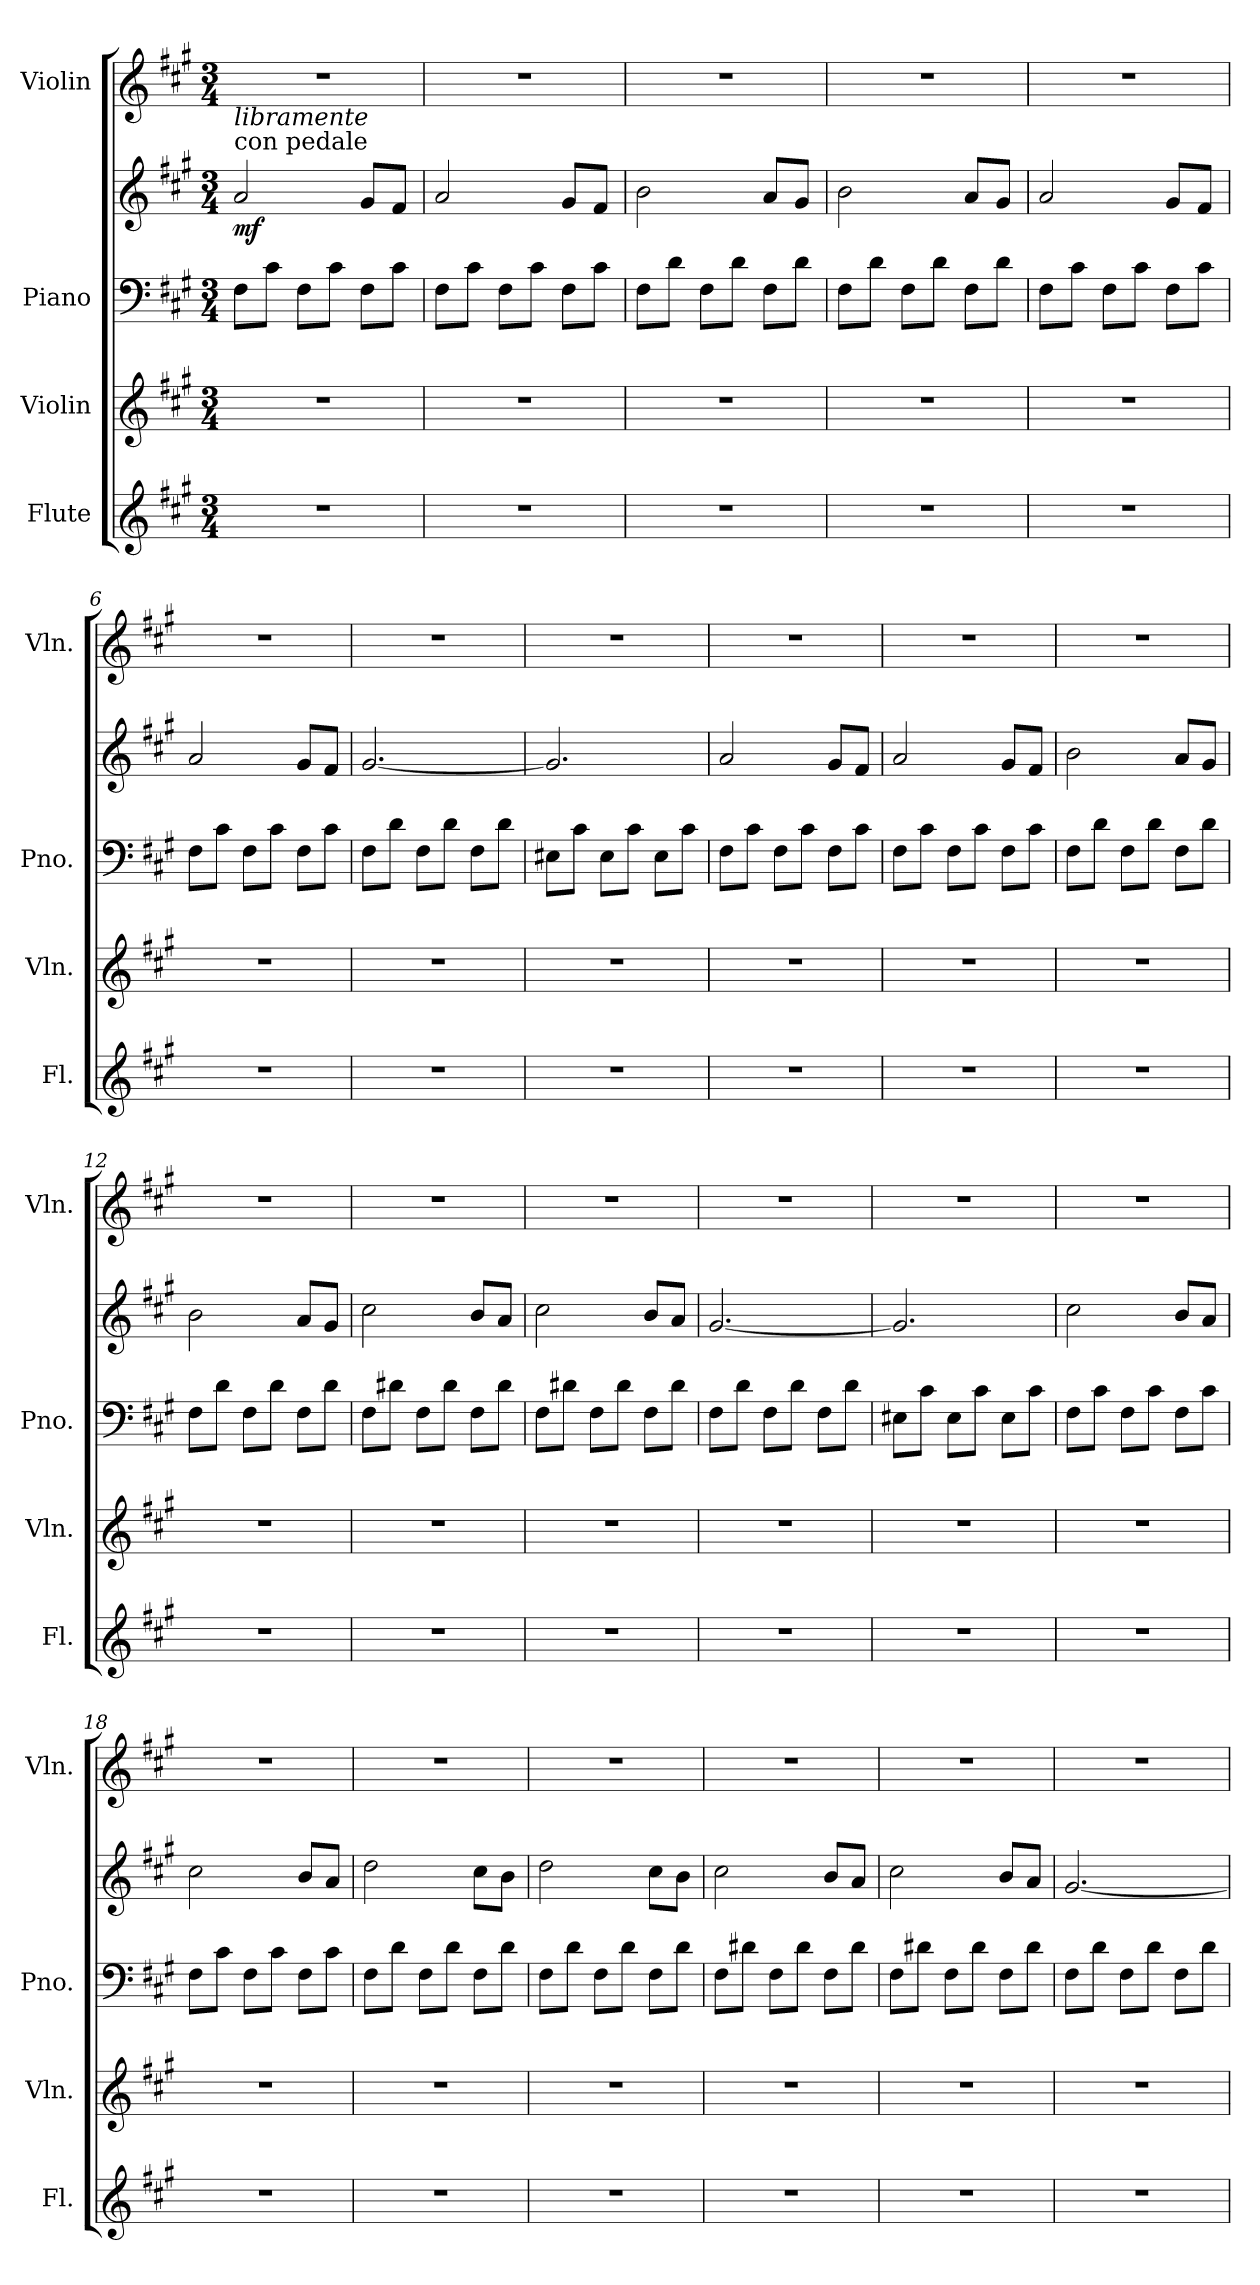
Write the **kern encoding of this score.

**kern	**kern	**kern	**kern	**dynam	**kern
*part4	*part3	*part2	*part2	*part2	*part1
*staff5	*staff4	*staff3	*staff2	*staff2/3	*staff1
*I"Flute	*I"Violin	*I"Piano	*	*	*I"Violin
*I'Fl.	*I'Vln.	*I'Pno.	*	*	*I'Vln.
*clefG2	*clefG2	*clefF4	*clefG2	*	*clefG2
*k[f#c#g#]	*k[f#c#g#]	*k[f#c#g#]	*k[f#c#g#]	*	*k[f#c#g#]
*M3/4	*M3/4	*M3/4	*M3/4	*	*M3/4
=1	=1	=1	=1	=1	=1
!	!	!	!	!	!LO:TX:b:i:t=libramente
!	!	!	!	!	!LO:TX:b:t=con pedale
!	!	!	!	!LO:DY:b	!
2.r	2.r	8F#\L	2a/	mf	2.r
.	.	8c#\J	.	.	.
.	.	8F#\L	.	.	.
.	.	8c#\J	.	.	.
.	.	8F#\L	8g#/L	.	.
.	.	8c#\J	8f#/J	.	.
=2	=2	=2	=2	=2	=2
2.r	2.r	8F#\L	2a/	.	2.r
.	.	8c#\J	.	.	.
.	.	8F#\L	.	.	.
.	.	8c#\J	.	.	.
.	.	8F#\L	8g#/L	.	.
.	.	8c#\J	8f#/J	.	.
=3	=3	=3	=3	=3	=3
2.r	2.r	8F#\L	2b\	.	2.r
.	.	8d\J	.	.	.
.	.	8F#\L	.	.	.
.	.	8d\J	.	.	.
.	.	8F#\L	8a/L	.	.
.	.	8d\J	8g#/J	.	.
=4	=4	=4	=4	=4	=4
2.r	2.r	8F#\L	2b\	.	2.r
.	.	8d\J	.	.	.
.	.	8F#\L	.	.	.
.	.	8d\J	.	.	.
.	.	8F#\L	8a/L	.	.
.	.	8d\J	8g#/J	.	.
=5	=5	=5	=5	=5	=5
2.r	2.r	8F#\L	2a/	.	2.r
.	.	8c#\J	.	.	.
.	.	8F#\L	.	.	.
.	.	8c#\J	.	.	.
.	.	8F#\L	8g#/L	.	.
.	.	8c#\J	8f#/J	.	.
!!LO:LB:g=z
=6	=6	=6	=6	=6	=6
2.r	2.r	8F#\L	2a/	.	2.r
.	.	8c#\J	.	.	.
.	.	8F#\L	.	.	.
.	.	8c#\J	.	.	.
.	.	8F#\L	8g#/L	.	.
.	.	8c#\J	8f#/J	.	.
=7	=7	=7	=7	=7	=7
2.r	2.r	8F#\L	[2.g#/	.	2.r
.	.	8d\J	.	.	.
.	.	8F#\L	.	.	.
.	.	8d\J	.	.	.
.	.	8F#\L	.	.	.
.	.	8d\J	.	.	.
=8	=8	=8	=8	=8	=8
2.r	2.r	8E#X\L	2.g#/]	.	2.r
.	.	8c#\J	.	.	.
.	.	8E#\L	.	.	.
.	.	8c#\J	.	.	.
.	.	8E#\L	.	.	.
.	.	8c#\J	.	.	.
=9	=9	=9	=9	=9	=9
2.r	2.r	8F#\L	2a/	.	2.r
.	.	8c#\J	.	.	.
.	.	8F#\L	.	.	.
.	.	8c#\J	.	.	.
.	.	8F#\L	8g#/L	.	.
.	.	8c#\J	8f#/J	.	.
=10	=10	=10	=10	=10	=10
2.r	2.r	8F#\L	2a/	.	2.r
.	.	8c#\J	.	.	.
.	.	8F#\L	.	.	.
.	.	8c#\J	.	.	.
.	.	8F#\L	8g#/L	.	.
.	.	8c#\J	8f#/J	.	.
=11	=11	=11	=11	=11	=11
2.r	2.r	8F#\L	2b\	.	2.r
.	.	8d\J	.	.	.
.	.	8F#\L	.	.	.
.	.	8d\J	.	.	.
.	.	8F#\L	8a/L	.	.
.	.	8d\J	8g#/J	.	.
!!LO:LB:g=z
=12	=12	=12	=12	=12	=12
2.r	2.r	8F#\L	2b\	.	2.r
.	.	8d\J	.	.	.
.	.	8F#\L	.	.	.
.	.	8d\J	.	.	.
.	.	8F#\L	8a/L	.	.
.	.	8d\J	8g#/J	.	.
=13	=13	=13	=13	=13	=13
2.r	2.r	8F#\L	2cc#\	.	2.r
.	.	8d#X\J	.	.	.
.	.	8F#\L	.	.	.
.	.	8d#\J	.	.	.
.	.	8F#\L	8b/L	.	.
.	.	8d#\J	8a/J	.	.
=14	=14	=14	=14	=14	=14
2.r	2.r	8F#\L	2cc#\	.	2.r
.	.	8d#X\J	.	.	.
.	.	8F#\L	.	.	.
.	.	8d#\J	.	.	.
.	.	8F#\L	8b/L	.	.
.	.	8d#\J	8a/J	.	.
=15	=15	=15	=15	=15	=15
2.r	2.r	8F#\L	[2.g#/	.	2.r
.	.	8d\J	.	.	.
.	.	8F#\L	.	.	.
.	.	8d\J	.	.	.
.	.	8F#\L	.	.	.
.	.	8d\J	.	.	.
=16	=16	=16	=16	=16	=16
2.r	2.r	8E#X\L	2.g#/]	.	2.r
.	.	8c#\J	.	.	.
.	.	8E#\L	.	.	.
.	.	8c#\J	.	.	.
.	.	8E#\L	.	.	.
.	.	8c#\J	.	.	.
!!LO:PB:g=z
=17	=17	=17	=17	=17	=17
2.r	2.r	8F#\L	2cc#\	.	2.r
.	.	8c#\J	.	.	.
.	.	8F#\L	.	.	.
.	.	8c#\J	.	.	.
.	.	8F#\L	8b/L	.	.
.	.	8c#\J	8a/J	.	.
=18	=18	=18	=18	=18	=18
2.r	2.r	8F#\L	2cc#\	.	2.r
.	.	8c#\J	.	.	.
.	.	8F#\L	.	.	.
.	.	8c#\J	.	.	.
.	.	8F#\L	8b/L	.	.
.	.	8c#\J	8a/J	.	.
=19	=19	=19	=19	=19	=19
2.r	2.r	8F#\L	2dd\	.	2.r
.	.	8d\J	.	.	.
.	.	8F#\L	.	.	.
.	.	8d\J	.	.	.
.	.	8F#\L	8cc#\L	.	.
.	.	8d\J	8b\J	.	.
=20	=20	=20	=20	=20	=20
2.r	2.r	8F#\L	2dd\	.	2.r
.	.	8d\J	.	.	.
.	.	8F#\L	.	.	.
.	.	8d\J	.	.	.
.	.	8F#\L	8cc#\L	.	.
.	.	8d\J	8b\J	.	.
=21	=21	=21	=21	=21	=21
2.r	2.r	8F#\L	2cc#\	.	2.r
.	.	8d#X\J	.	.	.
.	.	8F#\L	.	.	.
.	.	8d#\J	.	.	.
.	.	8F#\L	8b/L	.	.
.	.	8d#\J	8a/J	.	.
!!LO:LB:g=z
=22	=22	=22	=22	=22	=22
2.r	2.r	8F#\L	2cc#\	.	2.r
.	.	8d#X\J	.	.	.
.	.	8F#\L	.	.	.
.	.	8d#\J	.	.	.
.	.	8F#\L	8b/L	.	.
.	.	8d#\J	8a/J	.	.
=23	=23	=23	=23	=23	=23
2.r	2.r	8F#\L	[2.g#/	.	2.r
.	.	8d\J	.	.	.
.	.	8F#\L	.	.	.
.	.	8d\J	.	.	.
.	.	8F#\L	.	.	.
.	.	8d\J	.	.	.
=	=	=	=	=	=
*-	*-	*-	*-	*-	*-
